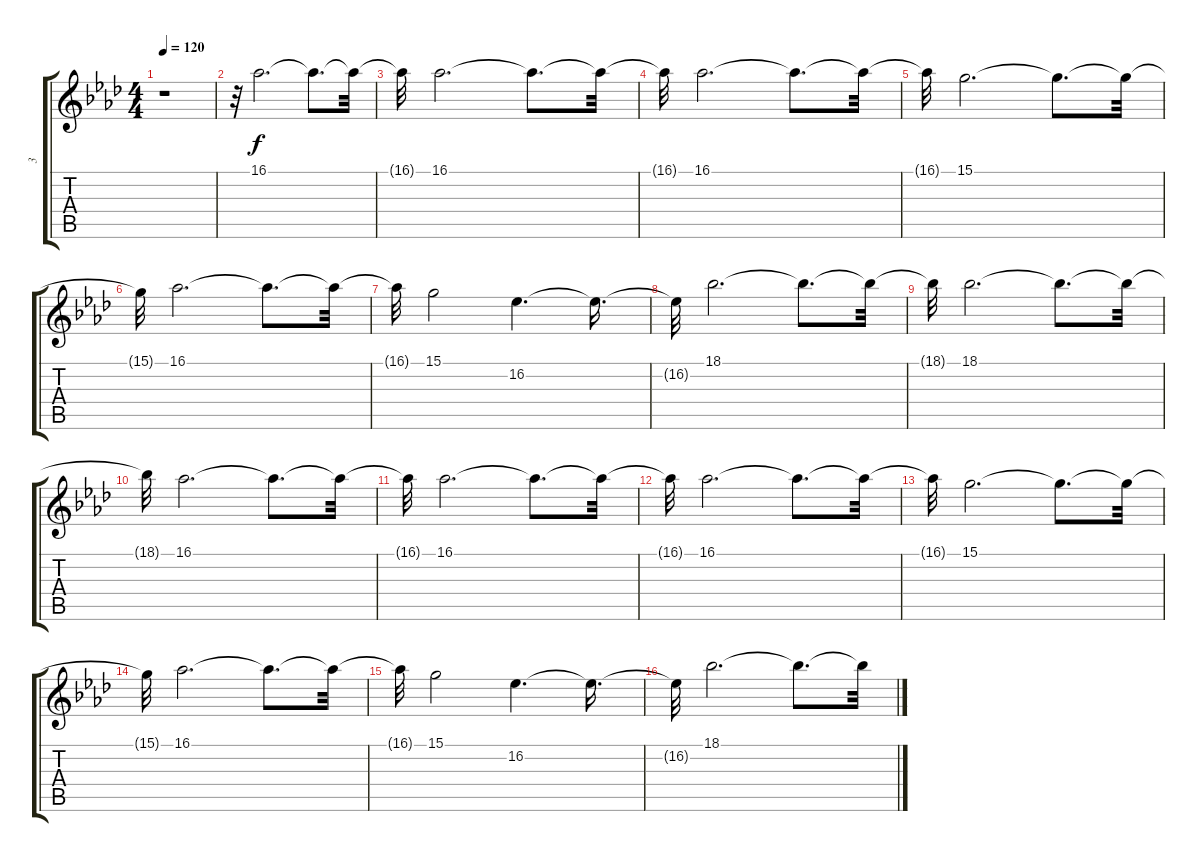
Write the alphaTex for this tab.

\track ("3" "3") {instrument pad6metallic}
\staff {score tabs}
\tuning (E4 B3 G3 D3 A2 E2) {hide}
\ts (4 4)
\tempo 120
\clef g2
\ks fminor
r.1{dy f} |
\ks ab
r.32 16.1.2{d volume 8} 16.1{t}.8{d} 16.1{t}.32 |
16.1{t}.32 16.1.2{d} 16.1{t}.8{d} 16.1{t}.32 |
16.1{t}.32 16.1.2{d} 16.1{t}.8{d} 16.1{t}.32 |
16.1{t}.32 15.1.2{d} 15.1{t}.8{d} 15.1{t}.32 |
15.1{t}.32 16.1.2{d} 16.1{t}.8{d} 16.1{t}.32 |
16.1{t}.32 15.1.2 16.2.4{d} 16.2{t}.16{d} |
16.2{t}.32 18.1.2{d} 18.1{t}.8{d} 18.1{t}.32 |
18.1{t}.32 18.1.2{d} 18.1{t}.8{d} 18.1{t}.32 |
\ks fminor
18.1{t}.32 16.1.2{d} 16.1{t}.8{d} 16.1{t}.32 |
16.1{t}.32 16.1.2{d} 16.1{t}.8{d} 16.1{t}.32 |
16.1{t}.32 16.1.2{d} 16.1{t}.8{d} 16.1{t}.32 |
16.1{t}.32 15.1.2{d} 15.1{t}.8{d} 15.1{t}.32 |
15.1{t}.32 16.1.2{d} 16.1{t}.8{d} 16.1{t}.32 |
16.1{t}.32 15.1.2 16.2.4{d} 16.2{t}.16{d} |
16.2{t}.32 18.1.2{d} 18.1{t}.8{d} 18.1{t}.32
